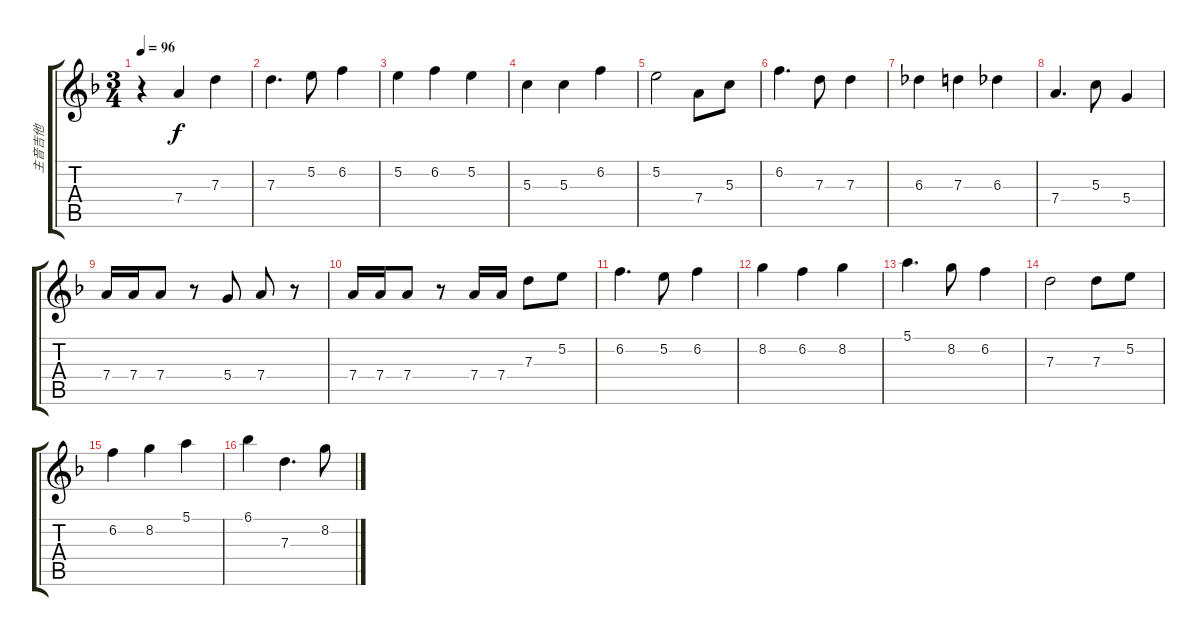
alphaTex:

\track ("主音吉他" "主音吉他") {instrument electricguitarjazz}
\staff {score tabs}
\tuning (E4 B3 G3 D3 A2 E2) {hide}
\ts (3 4)
\tempo 96
\clef g2
\ks f
r.4{dy f volume 16} 7.4.4 7.3.4 |
7.3.4{d} 5.2.8 6.2.4 |
5.2.4 6.2.4 5.2.4 |
5.3.4 5.3.4 6.2.4 |
5.2.2 7.4.8 5.3.8 |
6.2.4{d} 7.3.8 7.3.4 |
6.3.4 7.3.4 6.3.4 |
7.4.4{d} 5.3.8 5.4.4 |
7.4.16 7.4.16 7.4.8 r.8 5.4.8 7.4.8 r.8 |
7.4.16 7.4.16 7.4.8 r.8 7.4.16 7.4.16 7.3.8 5.2.8 |
6.2.4{d} 5.2.8 6.2.4 |
8.2.4 6.2.4 8.2.4 |
5.1.4{d} 8.2.8 6.2.4 |
7.3.2 7.3.8 5.2.8 |
6.2.4 8.2.4 5.1.4 |
6.1.4 7.3.4{d} 8.2.8
